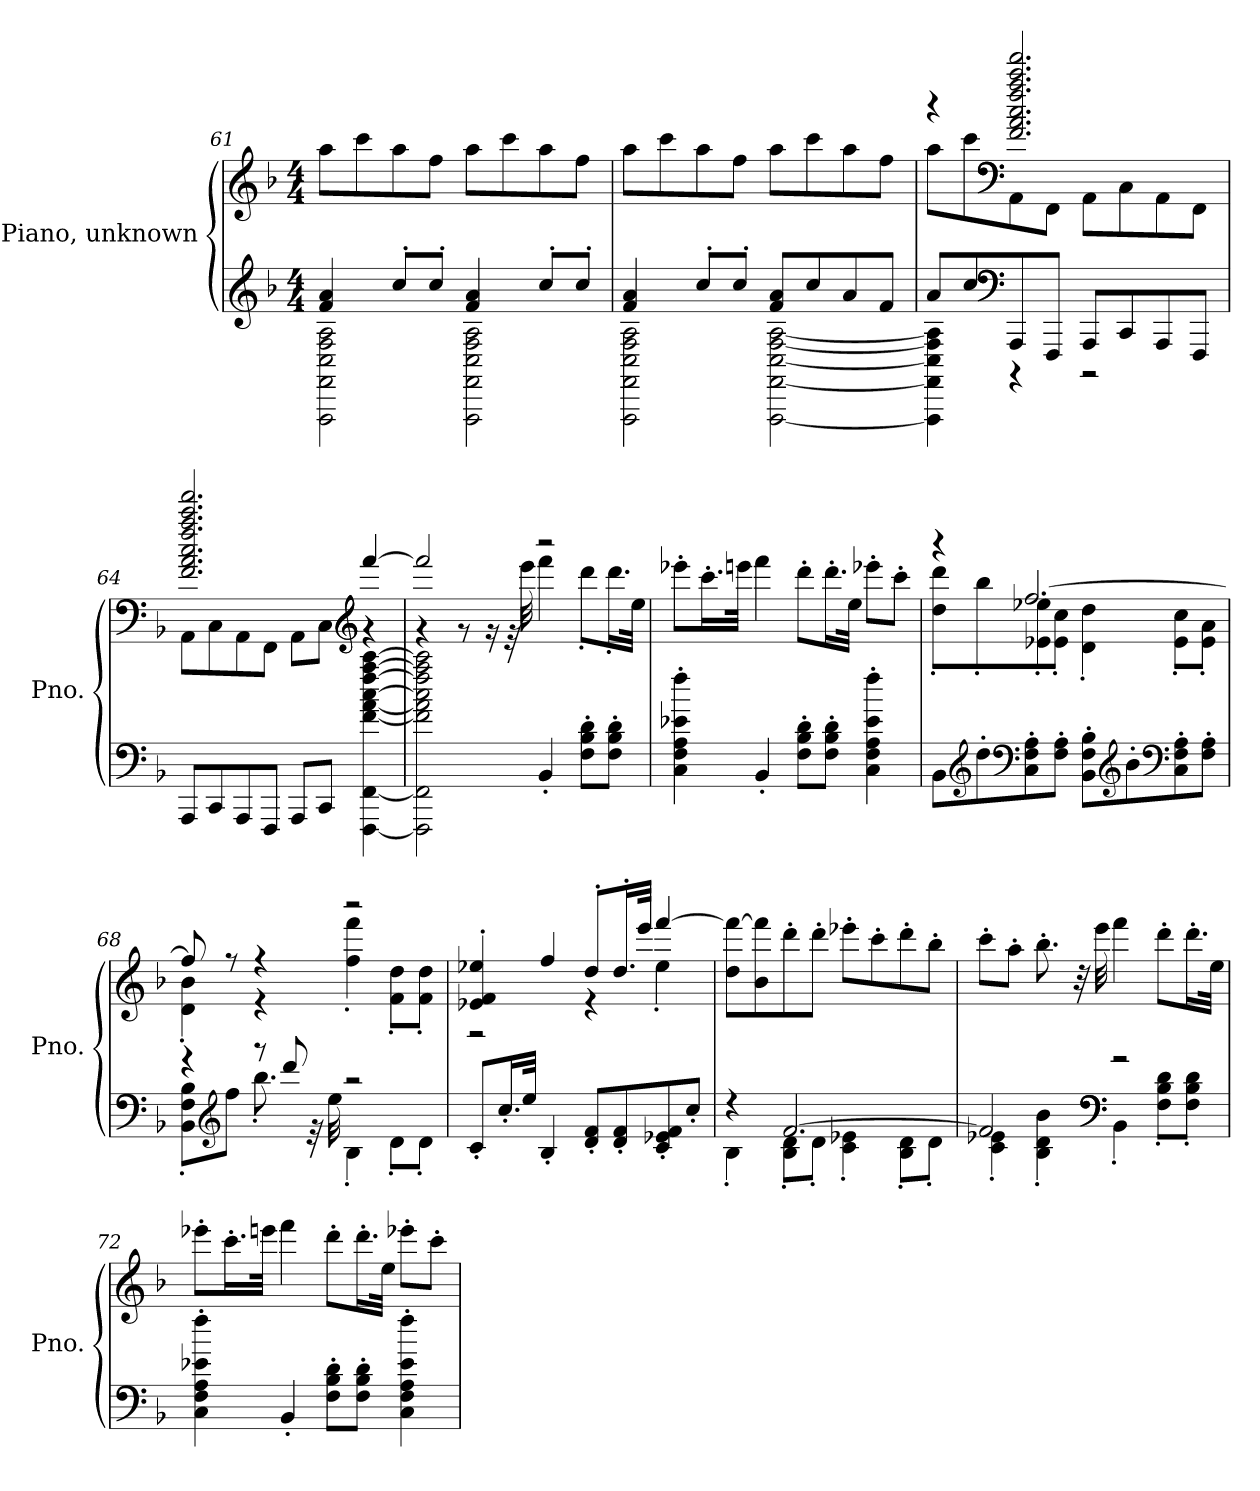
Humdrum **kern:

**kern	**kern
*part1	*part1
*staff2	*staff1
*I"Piano, unknown	*
*I'Pno.	*
*clefG2	*clefG2
*k[b-]	*k[b-]
*M4/4	*M4/4
=61	=61
*^	*
4f/ 4a/	2FFF\ 2FF\ 2C\ 2F\ 2A\	8aa\L
.	.	8ccc\
8cc'/L	.	8aa\
8cc'/J	.	8ff\J
4f/ 4a/	2FFF\ 2FF\ 2C\ 2F\ 2A\	8aa\L
.	.	8ccc\
8cc'/L	.	8aa\
8cc'/J	.	8ff\J
!!LO:LB:g=z
=62	=62	=62
4f/ 4a/	2FFF\ 2FF\ 2C\ 2F\ 2A\	8aa\L
.	.	8ccc\
8cc'/L	.	8aa\
8cc'/J	.	8ff\J
8f/ 8a/L	[2FFF\ [2FF\ [2C\ [2F\ [2A\	8aa\L
8cc/	.	8ccc\
8a/	.	8aa\
8f/J	.	8ff\J
=63	=63	=63
*	*	*^
8a/L	4FFF\] 4FF\] 4C\] 4F\] 4A\]	4r	8aa\L
8cc/	.	.	8ccc\
*clefF4	*	*clefF4	*
8AAA/	4r	2.f/ 2.a/ 2.cc/ 2.ff/ 2.aa/ 2.ccc/ 2.fff/	8AA\
8FFF/J	.	.	8FF\J
8AAA/L	2r	.	8AA\L
8CC/	.	.	8C\
8AAA/	.	.	8AA\
8FFF/J	.	.	8FF\J
*v	*v	*	*
=64	=64	=64
8AAA/L	2.f/ 2.a/ 2.cc/ 2.ff/ 2.aa/ 2.ccc/ 2.fff/	8AA\L
8CC/	.	8C\
8AAA/	.	8AA\
8FFF/J	.	8FF\J
8AAA/L	.	8AA\L
8CC/J	.	8C\J
*	*clefG2	*
[4FFF\ [4FF\ [4f\ [4a\ [4cc\ [4ff\ [4aa\ [4ccc\	[4fff/	4r
!!LO:LB:g=z	!!
=65	=65	=65
2FFF\] 2FF\] 2f\] 2a\] 2cc\] 2ff\] 2aa\] 2ccc\]	2fff/]	4r
.	.	8r
.	.	16r
.	.	32r
.	.	32eee\
4BB-'/	2r	4fff\
8F\' 8B-\' 8d\'L	.	8ddd'\L
8F\' 8B-\' 8d\'J	.	16.ddd'\L
.	.	32ee\JJk
*	*v	*v
=66	=66
4C\' 4F\' 4A\' 4e-X\' 4ff\'	8eee-X'\L
.	16.ccc'\L
.	32eeen\JJk
4BB-'/	4fff\
8F\' 8B-\' 8d\'L	8ddd'\L
8F\' 8B-\' 8d\'J	16.ddd'\L
.	32ee\JJk
4C\' 4F\' 4A\' 4e-\' 4ff\'	8eee-X'\L
.	8ccc'\J
=67	=67
*	*^
8BB-\L	4r	8dd\' 8ddd\'L
*clefG2	*	*
8dd'\	.	8bb-'\
*clefF4	*	*
8C\' 8F\' 8A\'	[2.ff/	8e-X\' 8ee-X\'
8F\' 8A\'J	.	8e-\' 8cc\'J
8BB-\' 8F\' 8B-\'L	.	4d\' 4dd\'
*clefG2	*	*
8b-'\	.	.
*clefF4	*	*
8C\' 8F\' 8A\'	.	8e-\' 8cc\'L
8F\' 8A\'J	.	8e-\' 8a\'J
!!LO:LB:g=z	!!
=68	=68	=68
*^	*	*
4r	8BB-\' 8F\' 8B-\'L	8ff/]	4d\' 4b-\'
*clefG2	*	*	*
.	8ff\J	8r	.
8r	8.bb-'\	4r	4r
8ddd/	.	.	.
.	32r	.	.
.	32ee\	.	.
2r	4B-'\	2r	4ff\' 4fff\'
.	8d'\L	.	8f\' 8dd\'L
.	8d'\J	.	8f\' 8dd\'J
*v	*v	*	*
=69	=69	=69
8c'/L	4e-X/' 4f/' 4ee-X/'	2r
16.cc'/L	.	.
32ee/JJk	.	.
4B-'/	4ff/	.
8d/' 8f/'L	8dd'/L	4r
8d/' 8f/'	16.dd'/L	.
.	32eee/JJk	.
8c/' 8e-X/' 8f/'	[4fff/	4ee-'\
8cc'/J	.	.
*	*v	*v
=70	=70
*^	*
4r	4B-'\	8dd\ 8fff\_L
.	.	8b-\ 8fff\]
[2.f/	8B-\' 8d\'L	8ddd'\
.	8d'\J	8ddd'\J
.	4c\' 4e-X\'	8eee-X'\L
.	.	8ccc'\
.	8B-\' 8d\'L	8ddd'\
.	8d'\J	8bb-'\J
!!LO:LB:g=z
=71	=71	=71
2f/]	4c\' 4e-X\'	8ccc'\L
.	.	8aa'\J
.	4B-\' 4d\' 4b-\'	8.bb-'\
.	.	32r
.	.	32eee\
*clefF4	*	*
2r	4BB-'\	4fff\
.	8F\' 8B-\' 8d\'L	8ddd'\L
.	8F\' 8B-\' 8d\'J	16.ddd'\L
.	.	32ee\JJk
*v	*v	*
=72	=72
4C\' 4F\' 4A\' 4e-X\' 4ff\'	8eee-X'\L
.	16.ccc'\L
.	32eeen\JJk
4BB-'/	4fff\
8F\' 8B-\' 8d\'L	8ddd'\L
8F\' 8B-\' 8d\'J	16.ddd'\L
.	32ee\JJk
4C\' 4F\' 4A\' 4e-\' 4ff\'	8eee-X'\L
.	8ccc'\J
=	=
*-	*-
